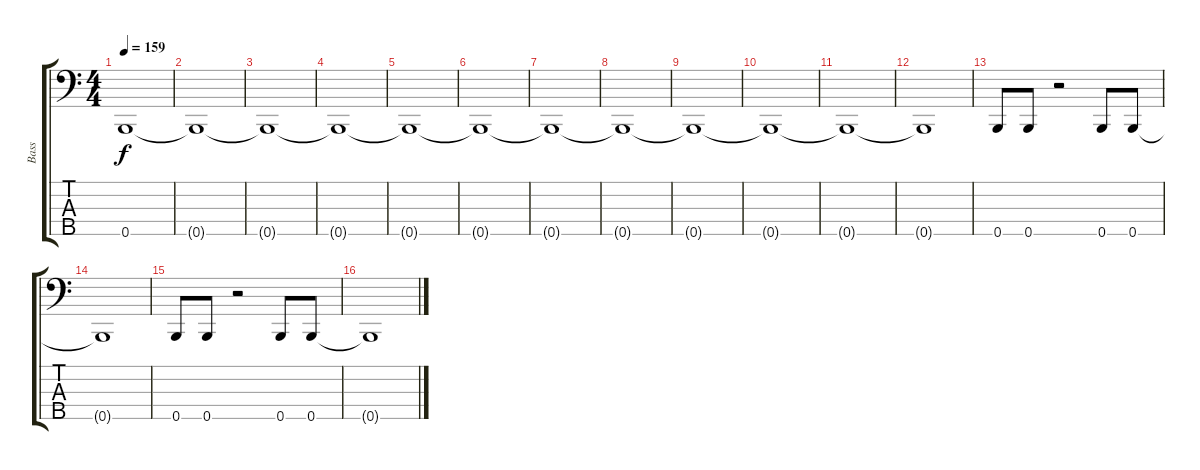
\track ("Bass" "Bass") {instrument electricbasspick}
\staff {score tabs}
\tuning (G2 D2 A1 E1 B0) {hide}
\ts (4 4)
\tempo 159
\clef f4
\ks c
0.5.1{dy f} |
0.5{t}.1 |
0.5{t}.1 |
0.5{t}.1 |
0.5{t}.1 |
0.5{t}.1 |
0.5{t}.1 |
0.5{t}.1 |
0.5{t}.1 |
0.5{t}.1 |
0.5{t}.1 |
0.5{t}.1 |
0.5.8 0.5.8 r.2 0.5.8 0.5.8 |
0.5{t}.1 |
0.5.8 0.5.8 r.2 0.5.8 0.5.8 |
0.5{t}.1
